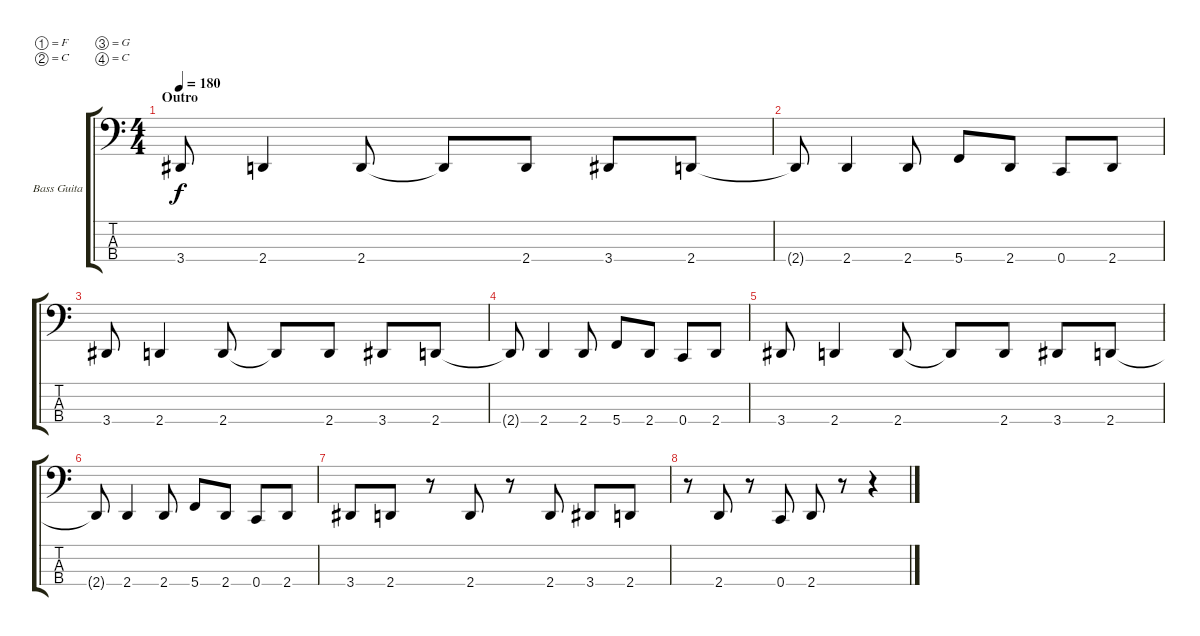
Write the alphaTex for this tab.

\defaultSystemsLayout 4
\bracketExtendMode groupsimilarinstruments
\firstSystemTrackNameOrientation horizontal
\otherSystemsTrackNameOrientation horizontal
\track ("Bass Guitar" "Bass Guita") {instrument electricbassfinger}
\staff {score tabs}
\tuning (F2 C2 G1 C1)
\ts (4 4)
\section ("" "Outro")
\tempo 180
\clef f4
\scale
0.333333
\ks c
3.4.8{dy f} 2.4.4 2.4.8 2.4{t}.8 2.4.8 3.4.8 2.4.8 |
\scale
0.333333 2.4{t}.8 2.4.4 2.4.8 5.4.8 2.4.8 0.4.8 2.4.8 |
\scale
0.333333 3.4.8 2.4.4 2.4.8 2.4{t}.8 2.4.8 3.4.8 2.4.8 |
\scale
0.333333 2.4{t}.8 2.4.4 2.4.8 5.4.8 2.4.8 0.4.8 2.4.8 |
\scale
0.333333 3.4.8 2.4.4 2.4.8 2.4{t}.8 2.4.8 3.4.8 2.4.8 |
\scale
0.333333 2.4{t}.8 2.4.4 2.4.8 5.4.8 2.4.8 0.4.8 2.4.8 |
3.4.8 2.4.8 r.8 2.4.8 r.8 2.4.8 3.4.8 2.4.8 |
r.8 2.4.8 r.8 0.4.8 2.4.8 r.8 r.4
